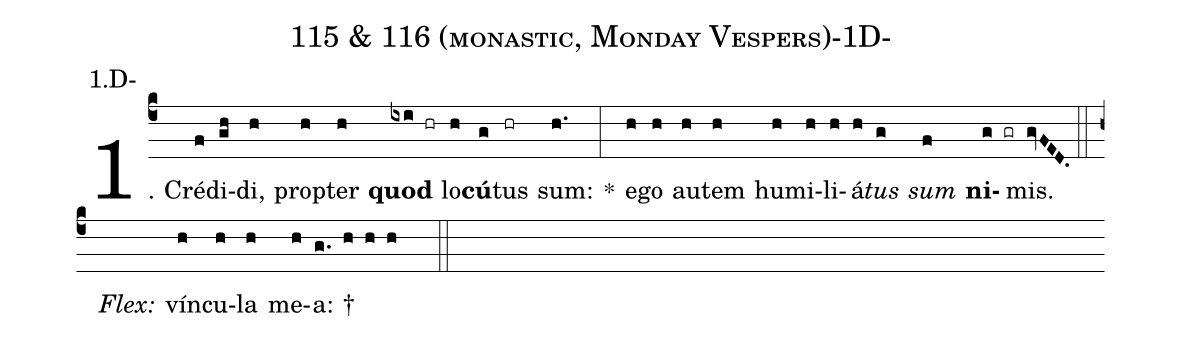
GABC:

name: 115 & 116 (monastic, Monday Vespers)-1D-;
annotation: 1.D-;
%%
(c4)1. Cré(f)di(gh)di,(h) prop(h)ter(h) <b>quod</b>(ixi hr) lo(h)<b>cú</b>(g)tus(hr) sum:(h.) *(:) e(h)go(h) au(h)tem(h) hu(h)mi(h)li(h)á(h)<i>tus</i>(g) <i>sum</i>(f) <b>ni</b>(g gr)mis.(gvFED.) (::)
<i>Flex:</i>()  vín(h)cu(h)la(h) me(h)a: †(g. h h h  ::)
